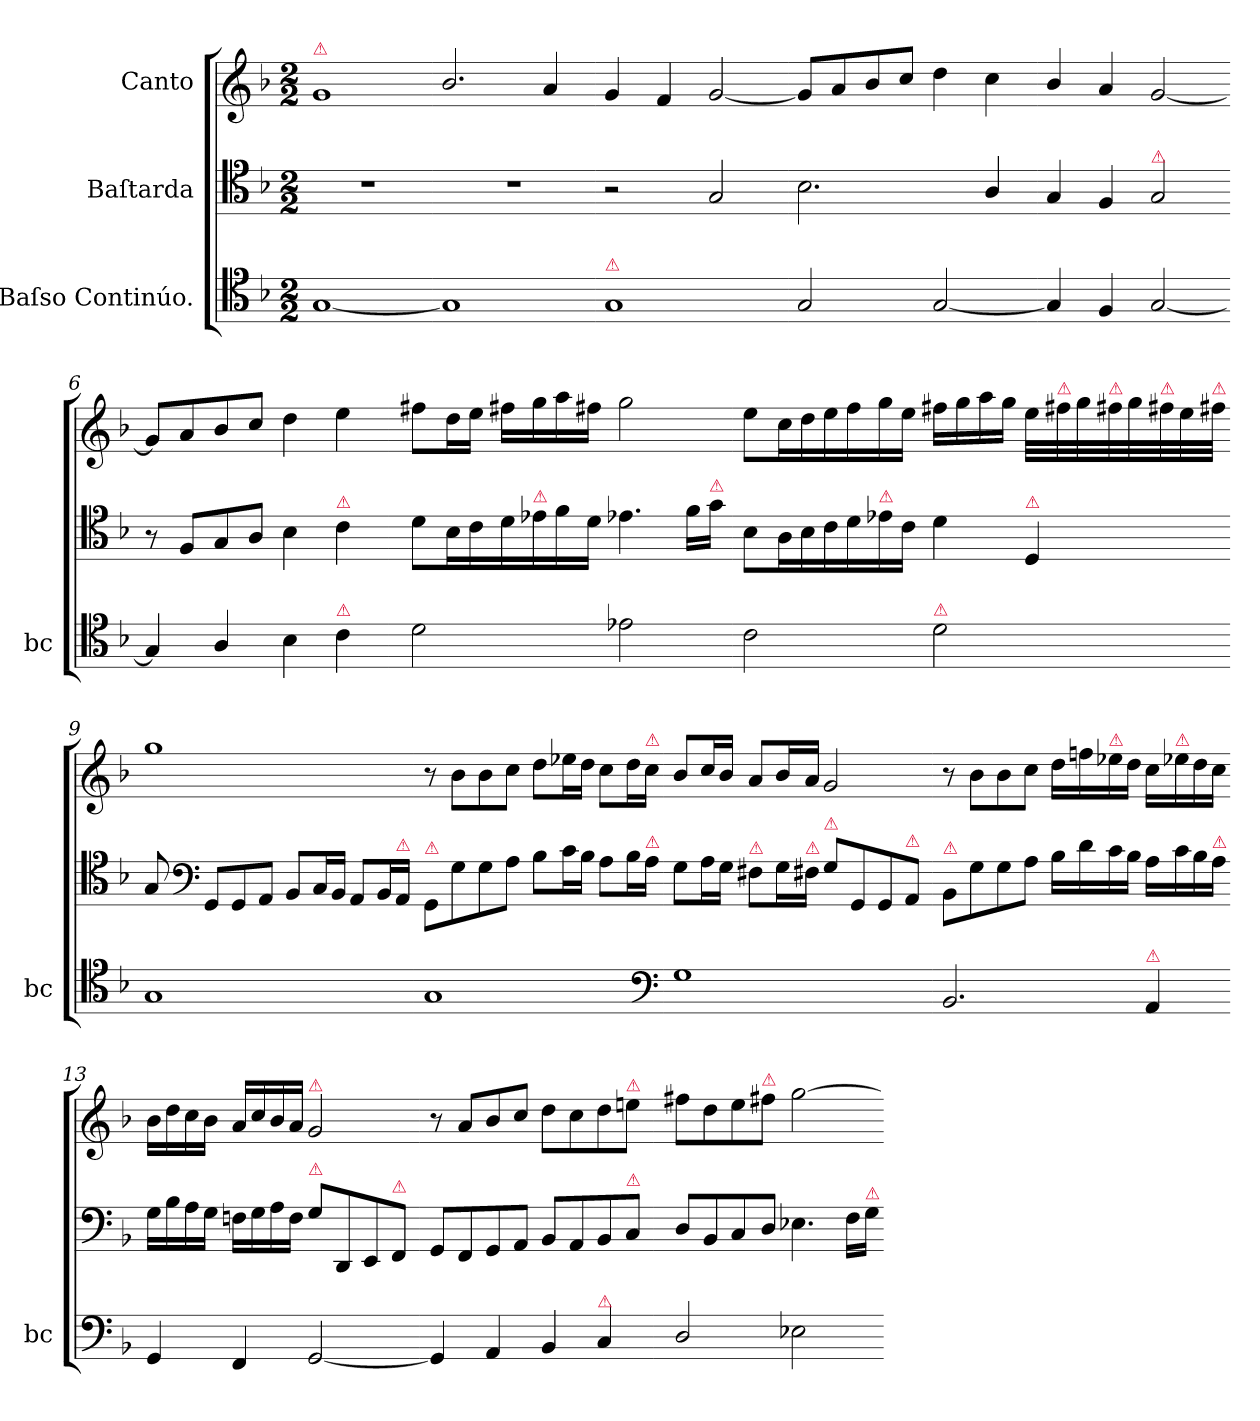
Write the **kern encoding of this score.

**kern	**kern	**kern
*part3	*part2	*part1
*staff3	*staff2	*staff1
*I"Baſso Continúo.	*I"Baſtarda	*I"Canto
*I'bc	*	*
*clefC4	*clefC4	*clefG2
*k[b-]	*k[b-]	*k[b-]
*M2/2	*M2/2	*M2/2
=1	=1	=1
!	!	!LO:TX:a:color=crimson:t=⚠
[1G	1r	1g
=2-	=2-	=2-
1G]	1r	2.b-/
.	.	4a/
=3-	=3-	=3-
!LO:TX:a:color=crimson:t=⚠	!	!
1G	2r	4g/
.	.	4f/
.	2G/	[2g/
=4-	=4-	=4-
2G/	2.B-\	8g/L]
.	.	8a/
.	.	8b-/
.	.	8cc/J
[2G/	.	4dd\
.	4A/	4cc\
=5-	=5-	=5-
4G/]	4G/	4b-/
4F/	4F/	4a/
!	!LO:TX:a:color=crimson:t=⚠	!
[2G/	2G/	[2g/
=6-	=6-	=6-
4G/]	8r	8g/L]
.	8F/L	8a/
4A/	8G/	8b-/
.	8A/J	8cc/J
4B-\	4B-\	4dd\
!	!LO:TX:a:color=crimson:t=⚠	!
!LO:TX:a:color=crimson:t=⚠	!	!
4c\	4c\	4ee\
=7-	=7-	=7-
2d\	8d\L	8ff#X\L
.	16B-\L	16dd\L
.	16c\	16ee\JJ
.	16d\	16ff#X\LL
!	!LO:TX:a:color=crimson:t=⚠	!
.	16e-X\	16gg\
.	16f\	16aa\
.	16d\JJ	16ff#X\JJ
2e-X\	4.e-X\	2gg\
.	16f\LL	.
!	!LO:TX:a:color=crimson:t=⚠	!
.	16g\JJ	.
=8-	=8-	=8-
2c\	8B-\L	8ee\L
.	16A\L	16cc\L
.	16B-\	16dd\
.	16c\	16ee\
.	16d\	16ff#\
!	!LO:TX:a:color=crimson:t=⚠	!
.	16e-X\	16gg\
.	16c\JJ	16ee\JJ
!LO:TX:a:color=crimson:t=⚠	!	!
2d\	4d\	16ff#X\LL
.	.	16gg\
.	.	16aa\
.	.	16gg\JJ
!	!LO:TX:a:color=crimson:t=⚠	!
.	4D/	32ee\LLL
!	!	!LO:TX:a:color=crimson:t=⚠
.	.	32ff#X\
.	.	32gg\
!	!	!LO:TX:a:color=crimson:t=⚠
.	.	32ff#X\
.	.	32gg\
!	!	!LO:TX:a:color=crimson:t=⚠
.	.	32ff#X\
.	.	32ee\
!	!	!LO:TX:a:color=crimson:t=⚠
.	.	32ff#X\JJJ
=9-	=9-	=9-
1G	8G/	1gg
*	*clefF4	*
.	8GG/L	.
.	8GG/	.
.	8AA/J	.
.	8BB-/L	.
.	16C/L	.
.	16BB-/JJ	.
.	8AA/L	.
.	16BB-/L	.
!	!LO:TX:a:color=crimson:t=⚠	!
.	16AA/JJ	.
=10-	=10-	=10-
!	!LO:TX:a:color=crimson:t=⚠	!
1G	8GG/L	8r
.	8G\	8b-\L
.	8G\	8b-\
.	8A\J	8cc\J
.	8B-\L	8dd\L
.	16c\L	16ee-X\L
.	16B-\JJ	16dd\JJ
.	8A\L	8cc\L
.	16B-\L	16dd\L
!	!	!LO:TX:a:color=crimson:t=⚠
!	!LO:TX:a:color=crimson:t=⚠	!
.	16A\JJ	16cc\JJ
*clefF4	*	*
=11-	=11-	=11-
1G	8G\L	8b-/L
.	16A\L	16cc/L
.	16G\JJ	16b-/JJ
!	!LO:TX:a:color=crimson:t=⚠	!
.	8F#X\L	8a/L
.	16G\L	16b-/L
!	!LO:TX:a:color=crimson:t=⚠	!
.	16F#X\JJ	16a/JJ
!	!LO:TX:a:color=crimson:t=⚠	!
.	8G\L	2g/
.	8GG/	.
.	8GG/	.
!	!LO:TX:a:color=crimson:t=⚠	!
.	8AA/J	.
=12-	=12-	=12-
!	!LO:TX:a:color=crimson:t=⚠	!
2.BB-/	8BB-/L	8r
.	8G\	8b-\L
.	8G\	8b-\
.	8A\J	8cc\J
.	16B-\LL	16dd\LL
.	16d\	16ffn\
!	!	!LO:TX:a:color=crimson:t=⚠
.	16c\	16ee-X\
.	16B-\JJ	16dd\JJ
!LO:TX:a:color=crimson:t=⚠	!	!
4AA/	16A\LL	16cc\LL
!	!	!LO:TX:a:color=crimson:t=⚠
.	16c\	16ee-X\
.	16B-\	16dd\
!	!LO:TX:a:color=crimson:t=⚠	!
.	16A\JJ	16cc\JJ
=13-	=13-	=13-
4GG/	16G\LL	16b-\LL
.	16B-\	16dd\
.	16A\	16cc\
.	16G\JJ	16b-\JJ
4FF/	16Fn\LL	16a/LL
.	16G\	16cc/
.	16A\	16b-/
.	16F\JJ	16a/JJ
!	!	!LO:TX:a:color=crimson:t=⚠
!	!LO:TX:a:color=crimson:t=⚠	!
[2GG/	8G\L	2g/
.	8DD/	.
.	8EE/	.
!	!LO:TX:a:color=crimson:t=⚠	!
.	8FF/J	.
=14-	=14-	=14-
4GG/]	8GG/L	8r
.	8FF/	8a/L
4AA/	8GG/	8b-/
.	8AA/J	8cc/J
4BB-/	8BB-/L	8dd\L
.	8AA/	8cc\
!LO:TX:a:color=crimson:t=⚠	!	!
4C/	8BB-/	8dd\
!	!	!LO:TX:a:color=crimson:t=⚠
!	!LO:TX:a:color=crimson:t=⚠	!
.	8C/J	8een\J
=15-	=15-	=15-
2D/	8D/L	8ff#X\L
.	8BB-/	8dd\
.	8C/	8ee\
!	!	!LO:TX:a:color=crimson:t=⚠
.	8D/J	8ff#X\J
2E-X\	4.E-X\	[2gg\
.	16F\LL	.
!	!LO:TX:a:color=crimson:t=⚠	!
.	16G\JJ	.
=-	=-	=-
*-	*-	*-
